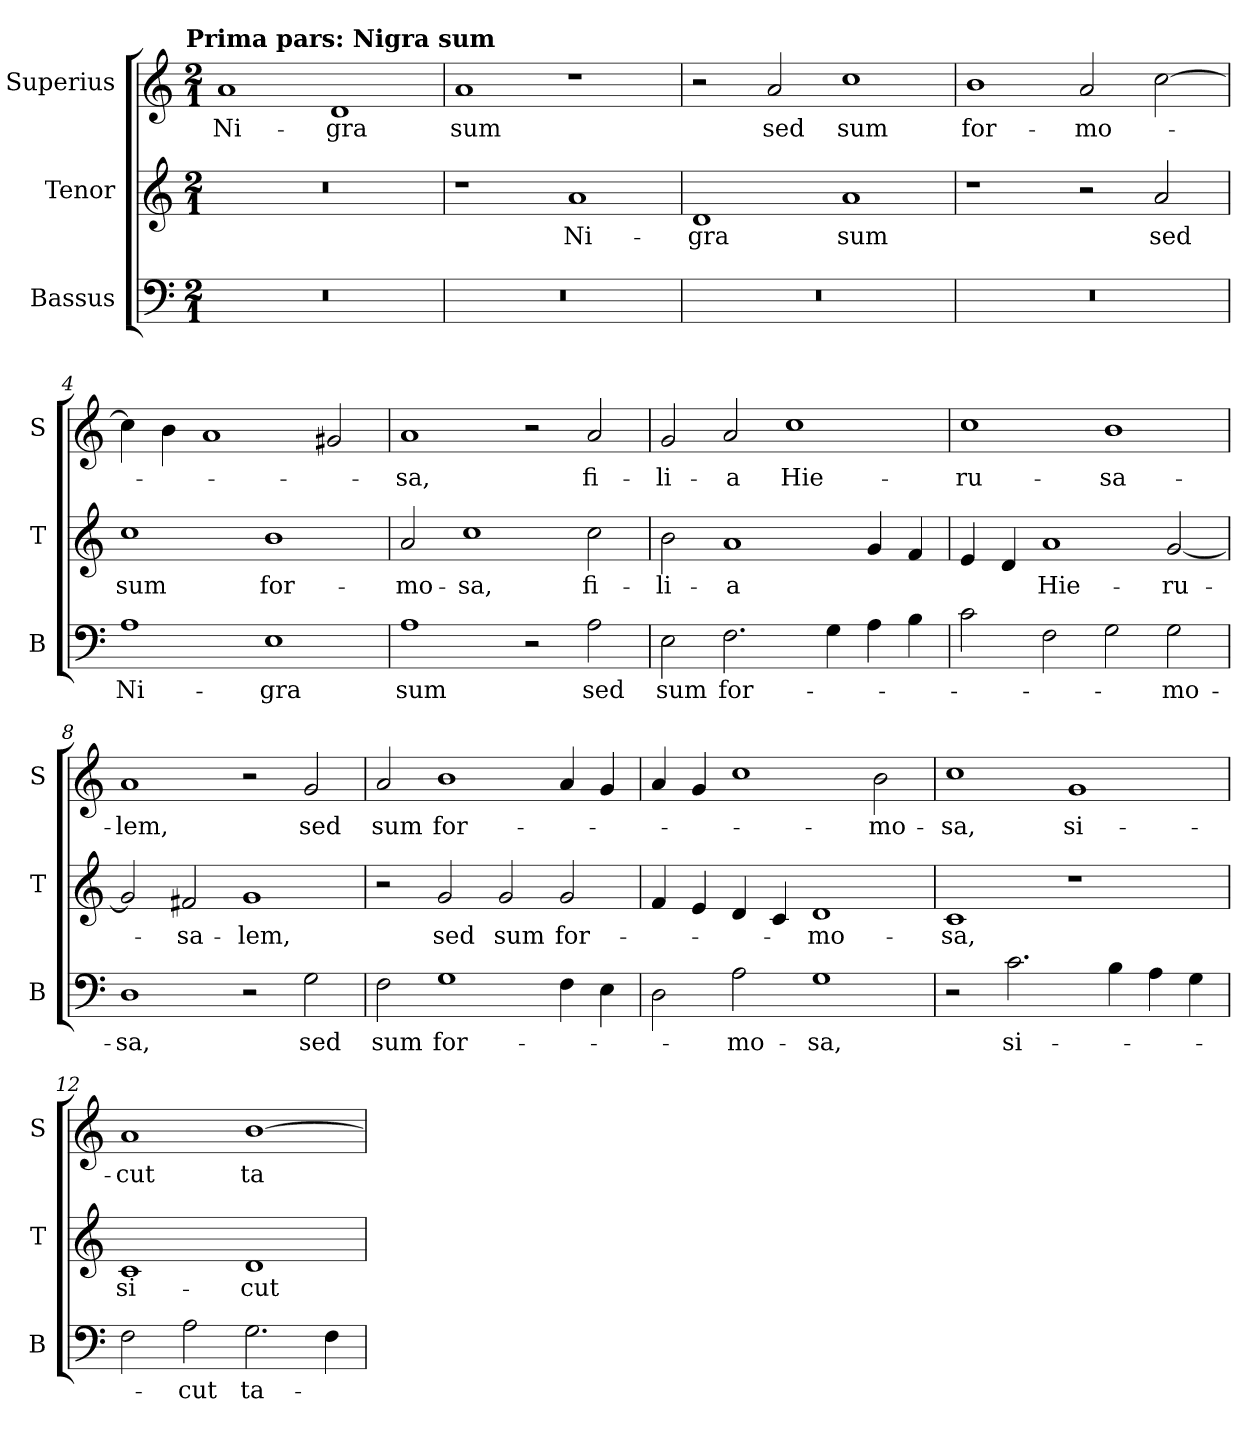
**kern	**text	**kern	**text	**kern	**text
*part3	*part3	*part2	*part2	*part1	*part1
*staff3	*staff3	*staff2	*staff2	*staff1	*staff1
*I"Bassus	*	*I"Tenor	*	*I"Superius	*
*I'B	*	*I'T	*	*I'S	*
*clefF4	*	*clefG2	*	*clefG2	*
*k[]	*	*k[]	*	*k[]	*
*C:	*	*C:	*	*C:	*
!!LO:TX:omd:t=Prima pars&colon; Nigra sum
*M2/1	*	*M2/1	*	*M2/1	*
=	=	=	=	=	=
0r	.	0r	.	1a	Ni-
.	.	.	.	1d	-gra
=1	=1	=1	=1	=1	=1
0r	.	1r	.	1a	sum
.	.	1a	Ni-	1r	.
=2	=2	=2	=2	=2	=2
0r	.	1d	-gra	2r	.
.	.	.	.	2a	sed
.	.	1a	sum	1cc	sum
=3	=3	=3	=3	=3	=3
0r	.	1r	.	1b	for-
.	.	2r	.	2a	-mo-
.	.	2a	sed	[2cc	.
=4	=4	=4	=4	=4	=4
1A	Ni-	1cc	sum	4cc]	.
.	.	.	.	4b	.
.	.	.	.	1a	.
1E	-gra	1b	for-	.	.
.	.	.	.	2g#X	.
=5	=5	=5	=5	=5	=5
1A	sum	2a	-mo-	1a	-sa,
.	.	1cc	-sa,	.	.
2r	.	.	.	2r	.
2A	sed	2cc	fi-	2a	fi-
=6	=6	=6	=6	=6	=6
2E	sum	2b	-li-	2g	-li-
2.F	for-	1a	-a	2a	-a
.	.	.	.	1cc	Hie-
4G	.	.	.	.	.
4A	.	4g	.	.	.
4B	.	4f	.	.	.
=7	=7	=7	=7	=7	=7
2c	.	4e	.	1cc	-ru-
.	.	4d	.	.	.
2F	.	1a	Hie-	.	.
2G	.	.	.	1b	-sa-
2G	-mo-	[2g	-ru-	.	.
=8	=8	=8	=8	=8	=8
1D	-sa,	2g]	.	1a	-lem,
.	.	2f#X	-sa-	.	.
2r	.	1g	-lem,	2r	.
2G	sed	.	.	2g	sed
=9	=9	=9	=9	=9	=9
2F	sum	2r	.	2a	sum
1G	for-	2g	sed	1b	for-
.	.	2g	sum	.	.
4F	.	2g	for-	4a	.
4E	.	.	.	4g	.
=10	=10	=10	=10	=10	=10
2D	.	4f	.	4a	.
.	.	4e	.	4g	.
2A	-mo-	4d	.	1cc	.
.	.	4c	.	.	.
1G	-sa,	1d	-mo-	.	.
.	.	.	.	2b	-mo-
=11	=11	=11	=11	=11	=11
2r	.	1c	-sa,	1cc	-sa,
2.c	si-	.	.	.	.
.	.	1r	.	1g	si-
4B	.	.	.	.	.
4A	.	.	.	.	.
4G	.	.	.	.	.
=12	=12	=12	=12	=12	=12
2F	.	1c	si-	1a	-cut
2A	-cut	.	.	.	.
2.G	ta-	1d	-cut	[1b	ta-
4F	.	.	.	.	.
=	=	=	=	=	=
*-	*-	*-	*-	*-	*-
